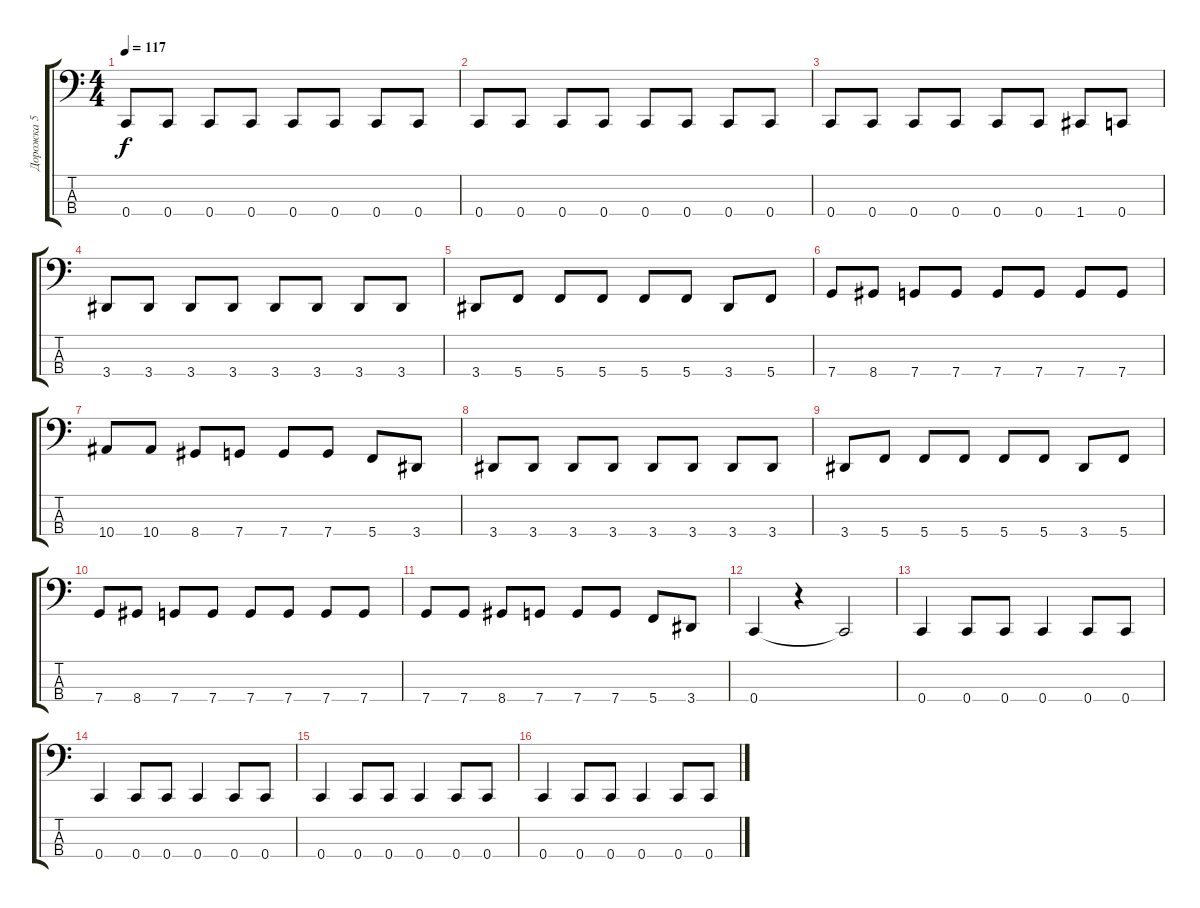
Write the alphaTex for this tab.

\track ("Дорожка 5" "Дорожка 5") {instrument electricbasspick}
\staff {score tabs}
\tuning (F2 C2 G1 C1) {hide}
\ts (4 4)
\tempo 117
\clef f4
\ks c
0.4.8{dy f} 0.4.8 0.4.8 0.4.8 0.4.8 0.4.8 0.4.8 0.4.8 |
0.4.8 0.4.8 0.4.8 0.4.8 0.4.8 0.4.8 0.4.8 0.4.8 |
0.4.8 0.4.8 0.4.8 0.4.8 0.4.8 0.4.8 1.4.8 0.4.8 |
3.4.8 3.4.8 3.4.8 3.4.8 3.4.8 3.4.8 3.4.8 3.4.8 |
3.4.8 5.4.8 5.4.8 5.4.8 5.4.8 5.4.8 3.4.8 5.4.8 |
7.4.8 8.4.8 7.4.8 7.4.8 7.4.8 7.4.8 7.4.8 7.4.8 |
10.4.8 10.4.8 8.4.8 7.4.8 7.4.8 7.4.8 5.4.8 3.4.8 |
3.4.8 3.4.8 3.4.8 3.4.8 3.4.8 3.4.8 3.4.8 3.4.8 |
3.4.8 5.4.8 5.4.8 5.4.8 5.4.8 5.4.8 3.4.8 5.4.8 |
7.4.8 8.4.8 7.4.8 7.4.8 7.4.8 7.4.8 7.4.8 7.4.8 |
7.4.8 7.4.8 8.4.8 7.4.8 7.4.8 7.4.8 5.4.8 3.4.8 |
0.4.4 r.4 0.4{t}.2 |
0.4.4 0.4.8 0.4.8 0.4.4 0.4.8 0.4.8 |
0.4.4 0.4.8 0.4.8 0.4.4 0.4.8 0.4.8 |
0.4.4 0.4.8 0.4.8 0.4.4 0.4.8 0.4.8 |
0.4.4 0.4.8 0.4.8 0.4.4 0.4.8 0.4.8
